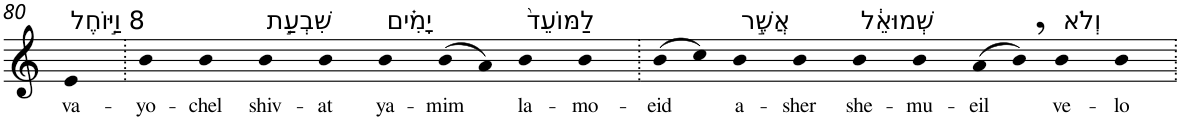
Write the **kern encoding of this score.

**kern	**text
*part1	*part1
*staff1	*staff1
*I"Piano	*
*I'Pno	*
!!LO:PB:g=z
*clefG2	*
*k[]	*
=80	=80
!LO:TX:a:t=8 וַיּ֣וֹחֶל	!
!	!LO:LY:b
4e	va-
=81.	=81.
!	!LO:LY:b
4b	-yo-
!	!LO:LY:b
4b	-chel
!LO:TX:a:t=שִׁבְעַ֣ת	!
!	!LO:LY:b
4b	shiv-
!	!LO:LY:b
4b	-at
!LO:TX:a:t=יָמִ֗ים	!
!	!LO:LY:b
4b	ya-
!	!LO:LY:b
(>8b	-mim
8a)	.
!LO:TX:a:t=לַמּוֹעֵד֙	!
!	!LO:LY:b
4b	la-
!	!LO:LY:b
4b	-mo-
=82.	=82.
!	!LO:LY:b
(>8b	-eid
8cc)	.
!LO:TX:a:t=אֲשֶׁ֣ר	!
!	!LO:LY:b
4b	a-
!	!LO:LY:b
4b	-sher
!LO:TX:a:t=שְׁמוּאֵ֔ל	!
!	!LO:LY:b
4b	she-
!	!LO:LY:b
4b	-mu-
!	!LO:LY:b
(>8a	-eil
8b,)	.
!LO:TX:a:t=וְלֹא	!
!	!LO:LY:b
4b	ve-
!	!LO:LY:b
4b	-lo
=.	=.
*-	*-
